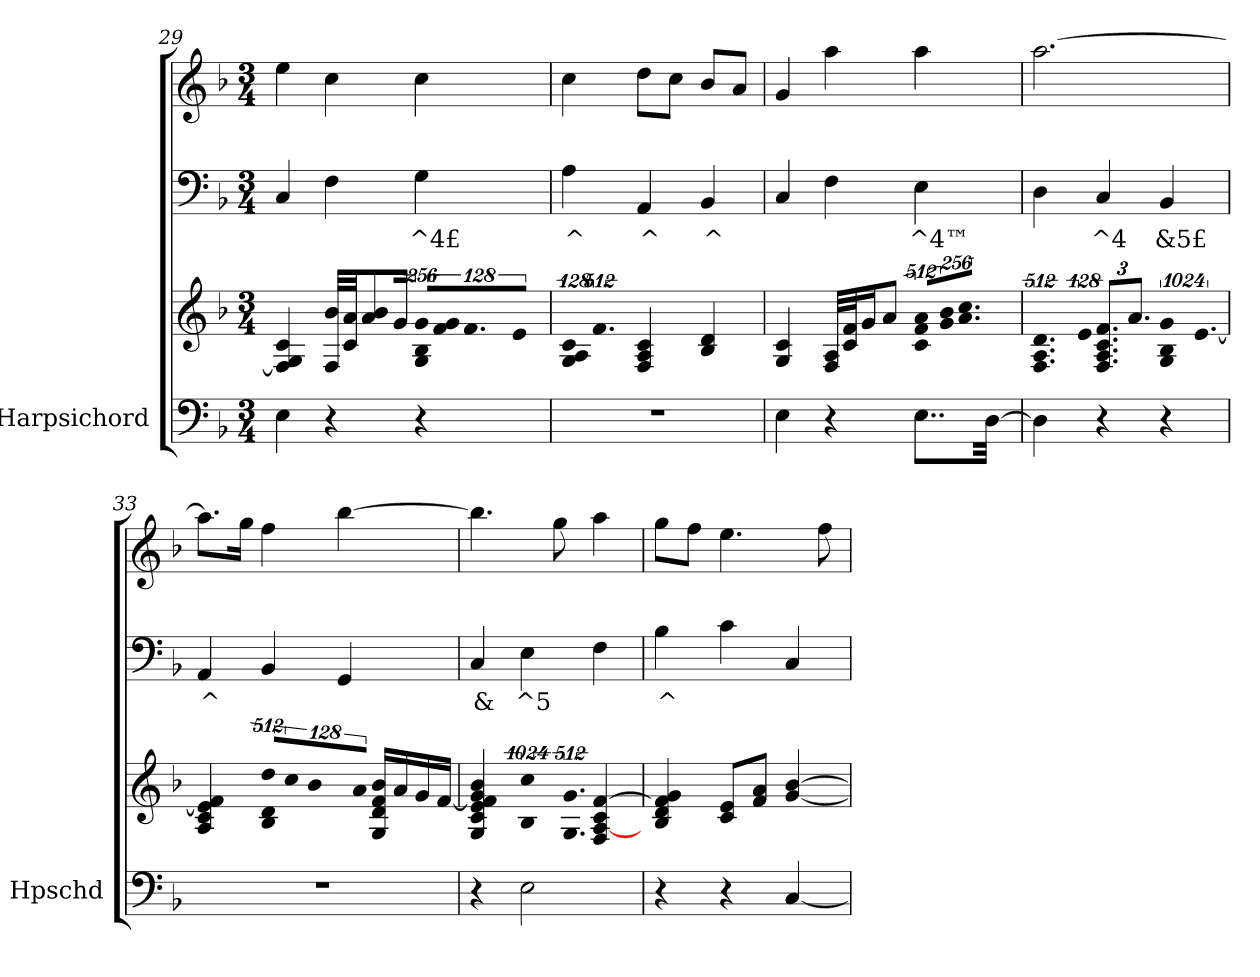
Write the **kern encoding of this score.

**kern	**kern	**kern	**text	**kern
*part3	*part3	*part2	*part2	*part1
*staff4	*staff3	*staff2	*staff2	*staff1
*I"Harpsichord	*	*	*	*
*I'Hpschd	*	*	*	*
*clefF4	*clefG2	*clefF4	*	*clefG2
*k[b-]	*k[b-]	*k[b-]	*	*k[b-]
*F:	*F:	*F:	*	*F:
*M3/4	*M3/4	*M3/4	*	*M3/4
=29	=29	=29	=29	=29
4E\	4F/] 4G/ 4c/	4C/	.	4ee\
4r	32F/ 32b-/LLL	4F\	.	4cc\
.	32c/ 32a/JJ	.	.	.
.	8a/ 8b-/	.	.	.
.	16g/Jk	.	.	.
!	!LO:N:vis=16	!	!LO:LY:b	!
4r	4096%171G/ 4096%171B-/ 4096%171g/LL	4G\	^4£	4cc\
!	!LO:N:vis=16	!	!	!
.	2048%85f/ 2048%85g/J	.	.	.
.	12.f/	.	.	.
!	!LO:N:vis=16	!	!	!
.	4096%171e/Jk	.	.	.
=30	=30	=30	=30	=30
!	!LO:N:vis=16	!	!LO:LY:b	!
2.r	2048%73G/ 2048%73A/ 2048%73c/	4A\	^	4cc\
!	!LO:N:vis=4.	!	!	!
.	2048%439f/	.	.	.
!	!	!	!LO:LY:b	!
.	4F/ 4A/ 4c/	4AA/	^	8dd\L
.	.	.	.	8cc\J
!	!	!	!LO:LY:b	!
.	4B-/ 4d/	4BB-/	^	8b-/L
.	.	.	.	8a/J
=31	=31	=31	=31	=31
4E\	4G/ 4c/	4C/	.	4g/
4r	32F/ 32A/LLL	4F\	.	4aa\
.	32c/ 32f/J	.	.	.
.	16g/J	.	.	.
.	8a/J	.	.	.
!	!LO:N:vis=8	!	!LO:LY:b	!
8..E\L	4096%341c/ 4096%341f/ 4096%341a/L	4E\	^4™	4aa\
!	!LO:N:vis=16	!	!	!
.	4096%171g/ 4096%171b-/k	.	.	.
.	12.a/ 12.cc/J	.	.	.
[32D\Jkk	.	.	.	.
=32	=32	=32	=32	=32
!	!LO:N:vis=4.	!	!	!
4D\]	2048%439F/ 2048%439A/ 2048%439d/	4D\	.	[2.aa\
!	!LO:N:vis=16	!	!	!
.	2048%73e/	.	.	.
!	!	!	!LO:LY:b	!
4r	12.F/ 12.A/ 12.c/ 12.f/L	4C/	^4	.
.	12.a/J	.	.	.
!	!LO:N:vis=4	!	!LO:LY:b	!
4r	4096%585G/ 4096%585B-/ 4096%585g/	4BB-/	&5£	.
!	!LO:N:vis=8.	!	!	!
.	[4096%439e/	.	.	.
=33	=33	=33	=33	=33
!	!	!	!LO:LY:b	!
2.r	4A/ 4c/ 4e/] 4f/	4AA/	^	8.aa\L]
.	.	.	.	16gg\Jk
!	!LO:N:vis=8	!	!	!
.	4096%293B-/ 4096%293d/ 4096%293dd/L	4BB-/	.	4ff\
!	!LO:N:vis=8	!	!	!
.	1024%73cc/	.	.	.
!	!LO:N:vis=8	!	!	!
.	4096%293b-/	.	.	.
!	!LO:N:vis=16	!	!	!
.	2048%73a/Jk	.	.	.
.	16G/ 16d/ 16f/ 16b-/LL	4GG/	.	[4bb-\
.	16a/	.	.	.
.	16g/	.	.	.
.	[16f/JJ	.	.	.
=34	=34	=34	=34	=34
!	!	!	!LO:LY:b	!
4r	4G/ 4c/ 4e/ 4f/] 4g/ 4b-/	4C/	&	4.bb-\]
!	!LO:N:vis=4	!	!LO:LY:b	!
2E\	4096%585B-/ 4096%585cc/	4E\	^5	.
.	.	.	.	8gg\
!	!LO:N:vis=8.	!	!	!
.	4096%439G/ 4096%439g/	.	.	.
.	4F/ [4A/ 4c/ [4f/	4F\	.	4aa\
=35	=35	=35	=35	=35
!	!	!	!LO:LY:b	!
4r	4B-/ 4d/ 4f/] 4g/	4B-\	^	8gg\L
.	.	.	.	8ff\J
4r	8c/ 8e/L	4c\	.	4.ee\
.	8f/ 8a/J	.	.	.
[4C/	[4g/ [4b-/	4C/	.	.
.	.	.	.	8ff\
=	=	=	=	=
*-	*-	*-	*-	*-
